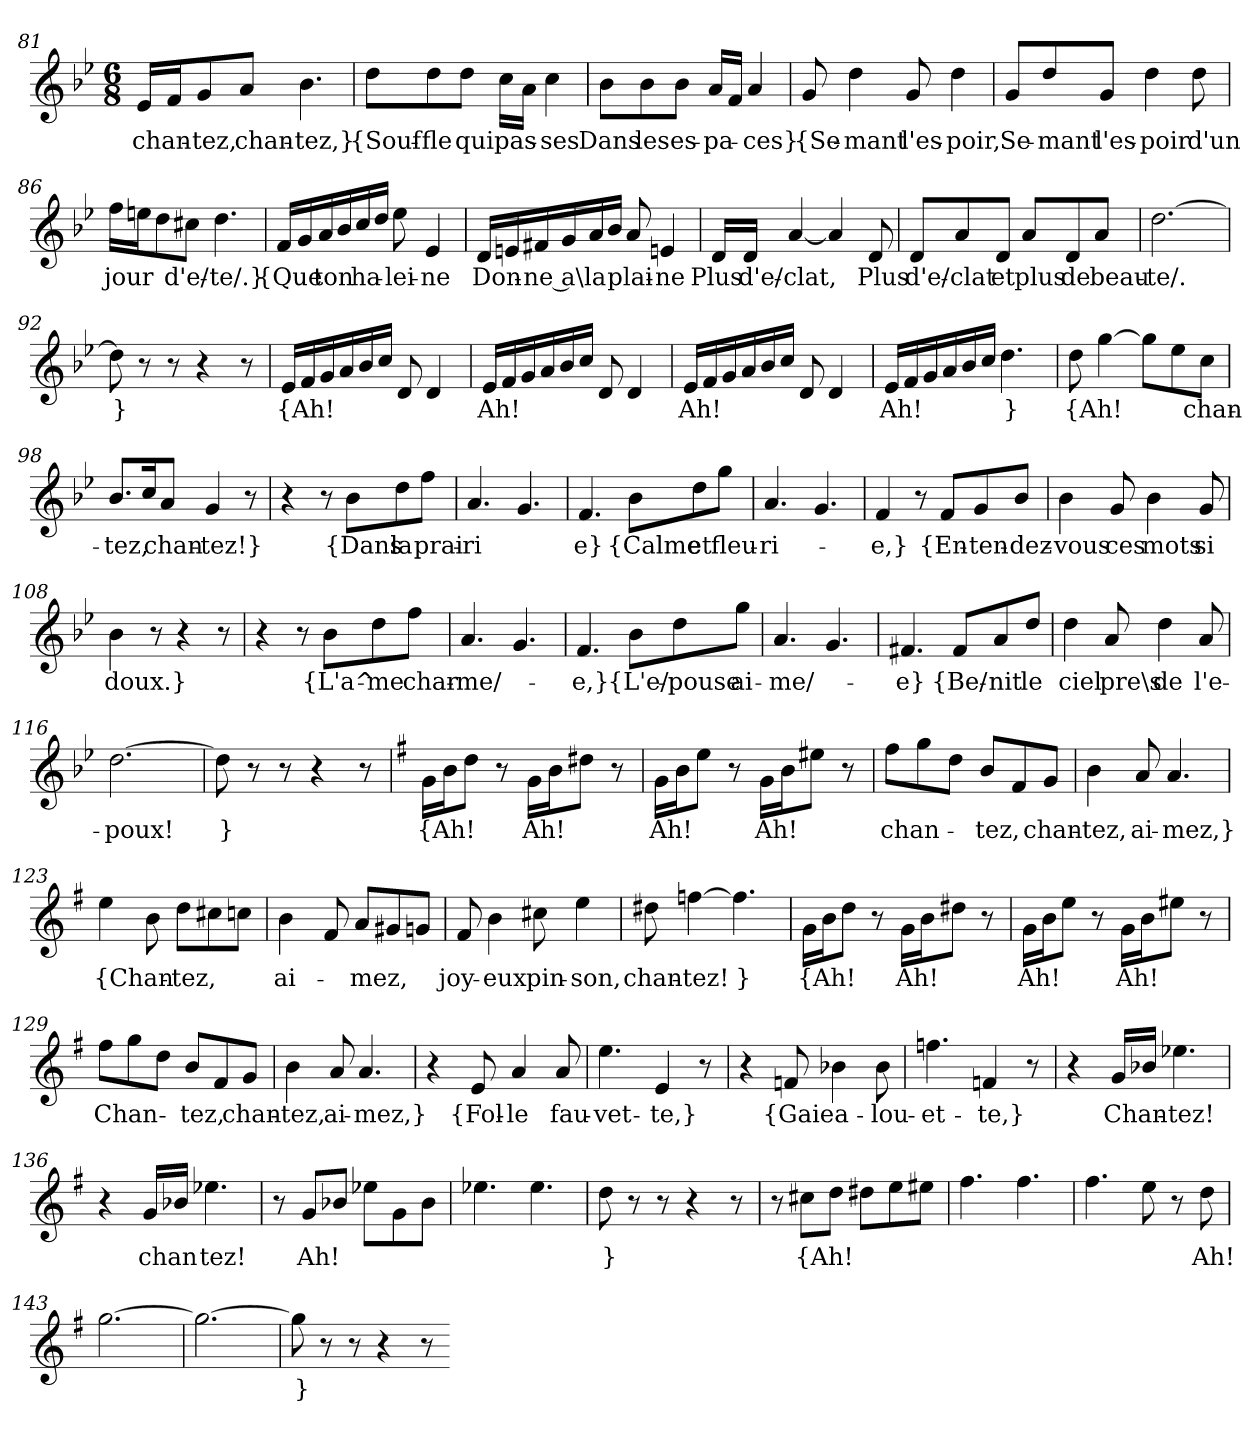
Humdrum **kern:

**kern	**text
*part1	*part1
*staff1	*staff1
*clefG2	*
*k[b-e-]	*
*M6/8	*
=81	=81
16e-/LL	chan-
16f/J	.
8g/	tez,
8a/J	chan-
4.b-	-tez,}
=82	=82
8dd\L	{Souf-
8dd\	-fle
8dd\J	qui
16cc\LL	pas-
16a\JJ	.
4cc	-ses
=83	=83
8b-\L	Dans
8b-\	les
8b-\J	es-
16a/LL	-pa-
16f/JJ	.
4a	-ces}
=84	=84
8g	{Se-
4dd	-mant
8g	l'es-
4dd	-poir,
=85	=85
8g/L	Se-
8dd/	-mant
8g/J	l'es-
4dd	-poir
8dd	d'un
=86	=86
16ff\LL	jour
16een\J	.
8dd\	.
8cc#X\J	d'e/-
4.dd	-te/.}
=87	=87
16f/LL	{Que
16g/	.
16a/	ton
16b-/	.
16cc/	ha-
16dd/JJ	.
8ee-	lei-
4e-	-ne
=88	=88
16d/LL	Don-
16en/	.
16f#X/	-ne a\
16g/	.
16a/	la
16b-/JJ	.
8a	plai-
4en	-ne
=89	=89
16d/LL	Plus
16d/JJ	d'e/-
[4a	-clat,
4a]	.
8d	Plus
=90	=90
8d/L	d'e/-
8a/	-clat
8d/J	et
8a/L	plus
8d/	de
8a/J	beau-
=91	=91
[2.dd	-te/.
=92	=92
8dd]	}
8r	.
8r	.
4r	.
8r	.
=93	=93
16e-/LL	{Ah!
16f/	.
16g/	.
16a/	.
16b-/	.
16cc/JJ	.
8d	.
4d	.
=94	=94
16e-/LL	Ah!
16f/	.
16g/	.
16a/	.
16b-/	.
16cc/JJ	.
8d	.
4d	.
=95	=95
16e-/LL	Ah!
16f/	.
16g/	.
16a/	.
16b-/	.
16cc/JJ	.
8d	.
4d	.
=96	=96
16e-/LL	Ah!
16f/	.
16g/	.
16a/	.
16b-/	.
16cc/JJ	.
4.dd	}
=97	=97
8dd	{Ah!
[4gg	.
8gg\L]	.
8ee-\	.
8cc\J	chan-
=98	=98
8.b-/L	-tez,
16cc/K	.
8a/J	chan-
4g	-tez!}
8r	.
=102	=102
4r	.
8r	.
8b-\L	{Dans
8dd\	la
8ff\J	prai-
=103	=103
4.a	-ri
4.g	.
=104	=104
4.f	-e}
8b-\L	{Calme
8dd\	et
8gg\J	fleu-
=105	=105
4.a	-ri-
4.g	.
=106	=106
4f	-e,}
8r	.
8f/L	{En-
8g/	-ten-
8b-/J	-dez-
=107	=107
4b-	-vous
8g	ces
4b-	mots
8g	si
=108	=108
4b-	doux.}
8r	.
4r	.
8r	.
=110	=110
4r	.
8r	.
8b-\L	{L'a^-
8dd\	-me
8ff\J	char-
=111	=111
4.a	-me/-
4.g	.
=112	=112
4.f	-e,}
8b-\L	{L'e/-
8dd\	-pouse
8gg\J	ai-
=113	=113
4.a	-me/-
4.g	.
=114	=114
4.f#X	-e}
8f#/L	{Be/-
8a/	-nit
8dd/J	le
=115	=115
4dd	ciel
8a	pre\s
4dd	de
8a	l'e-
=116	=116
[2.dd	-poux!
=117	=117
8dd]	}
8r	.
8r	.
4r	.
8r	.
=119	=119
*k[f#]	*
16g\LL	{Ah!
16b\J	.
8dd\J	.
8r	.
16g\LL	Ah!
16b\J	.
8dd#X\J	.
8r	.
=120	=120
16g\LL	Ah!
16b\J	.
8ee\J	.
8r	.
16g\LL	Ah!
16b\J	.
8ee#X\J	.
8r	.
=121	=121
8ff#\L	chan-
8gg\	.
8dd\J	.
8b/L	-tez,
8f#/	.
8g/J	chan-
=122	=122
4b	-tez,
8a	ai-
4.a	-mez,}
=123	=123
4ee	{Chan-
8b	.
8dd\L	-tez,
8cc#X\	.
8ccn\J	.
=124	=124
4b	ai-
8f#	.
8a/L	-mez,
8g#X/	.
8gn/J	.
=125	=125
8f#	joy-
4b	-eux
8cc#X	pin-
4ee	-son,
=126	=126
8dd#X	chan-
[4ffn	-tez!
4.ff]	}
=127	=127
16g\LL	{Ah!
16b\J	.
8dd\J	.
8r	.
16g\LL	Ah!
16b\J	.
8dd#X\J	.
8r	.
=128	=128
16g\LL	Ah!
16b\J	.
8ee\J	.
8r	.
16g\LL	Ah!
16b\J	.
8ee#X\J	.
8r	.
=129	=129
8ff#\L	Chan-
8gg\	.
8dd\J	.
8b/L	-tez,
8f#/	.
8g/J	chan-
=130	=130
4b	-tez,
8a	ai-
4.a	-mez,}
=131	=131
4r	.
8e	{Fol-
4a	-le
8a	fau-
=132	=132
4.ee	-vet-
4e	-te,}
8r	.
=133	=133
4r	.
8fn	{Gaie
4b-X	a-
8b-	-lou-
=134	=134
4.ffn	-et-
4fn	-te,}
8r	.
=135	=135
4r	.
16g/LL	Chan-
16b-X/JJ	.
4.ee-X	-tez!
=136	=136
4r	.
16g/LL	chan
16b-X/JJ	.
4.ee-X	-tez!
=137	=137
8r	.
8g/L	Ah!
8b-X/J	.
8ee-X\L	.
8g\	.
8b-\J	.
=138	=138
4.ee-X	.
4.ee-	.
=139	=139
8dd	}
8r	.
8r	.
4r	.
8r	.
=140	=140
8r	.
8cc#X\L	{Ah!
8dd\J	.
8dd#X\L	.
8ee\	.
8ee#X\J	.
=141	=141
4.ff#	.
4.ff#	.
=142	=142
4.ff#	.
8ee	.
8r	.
8dd	Ah!
=143	=143
[2.gg	.
=144	=144
2.gg_	.
=145	=145
8gg]	}
8r	.
8r	.
4r	.
8r	.
=-	=-
*-	*-
